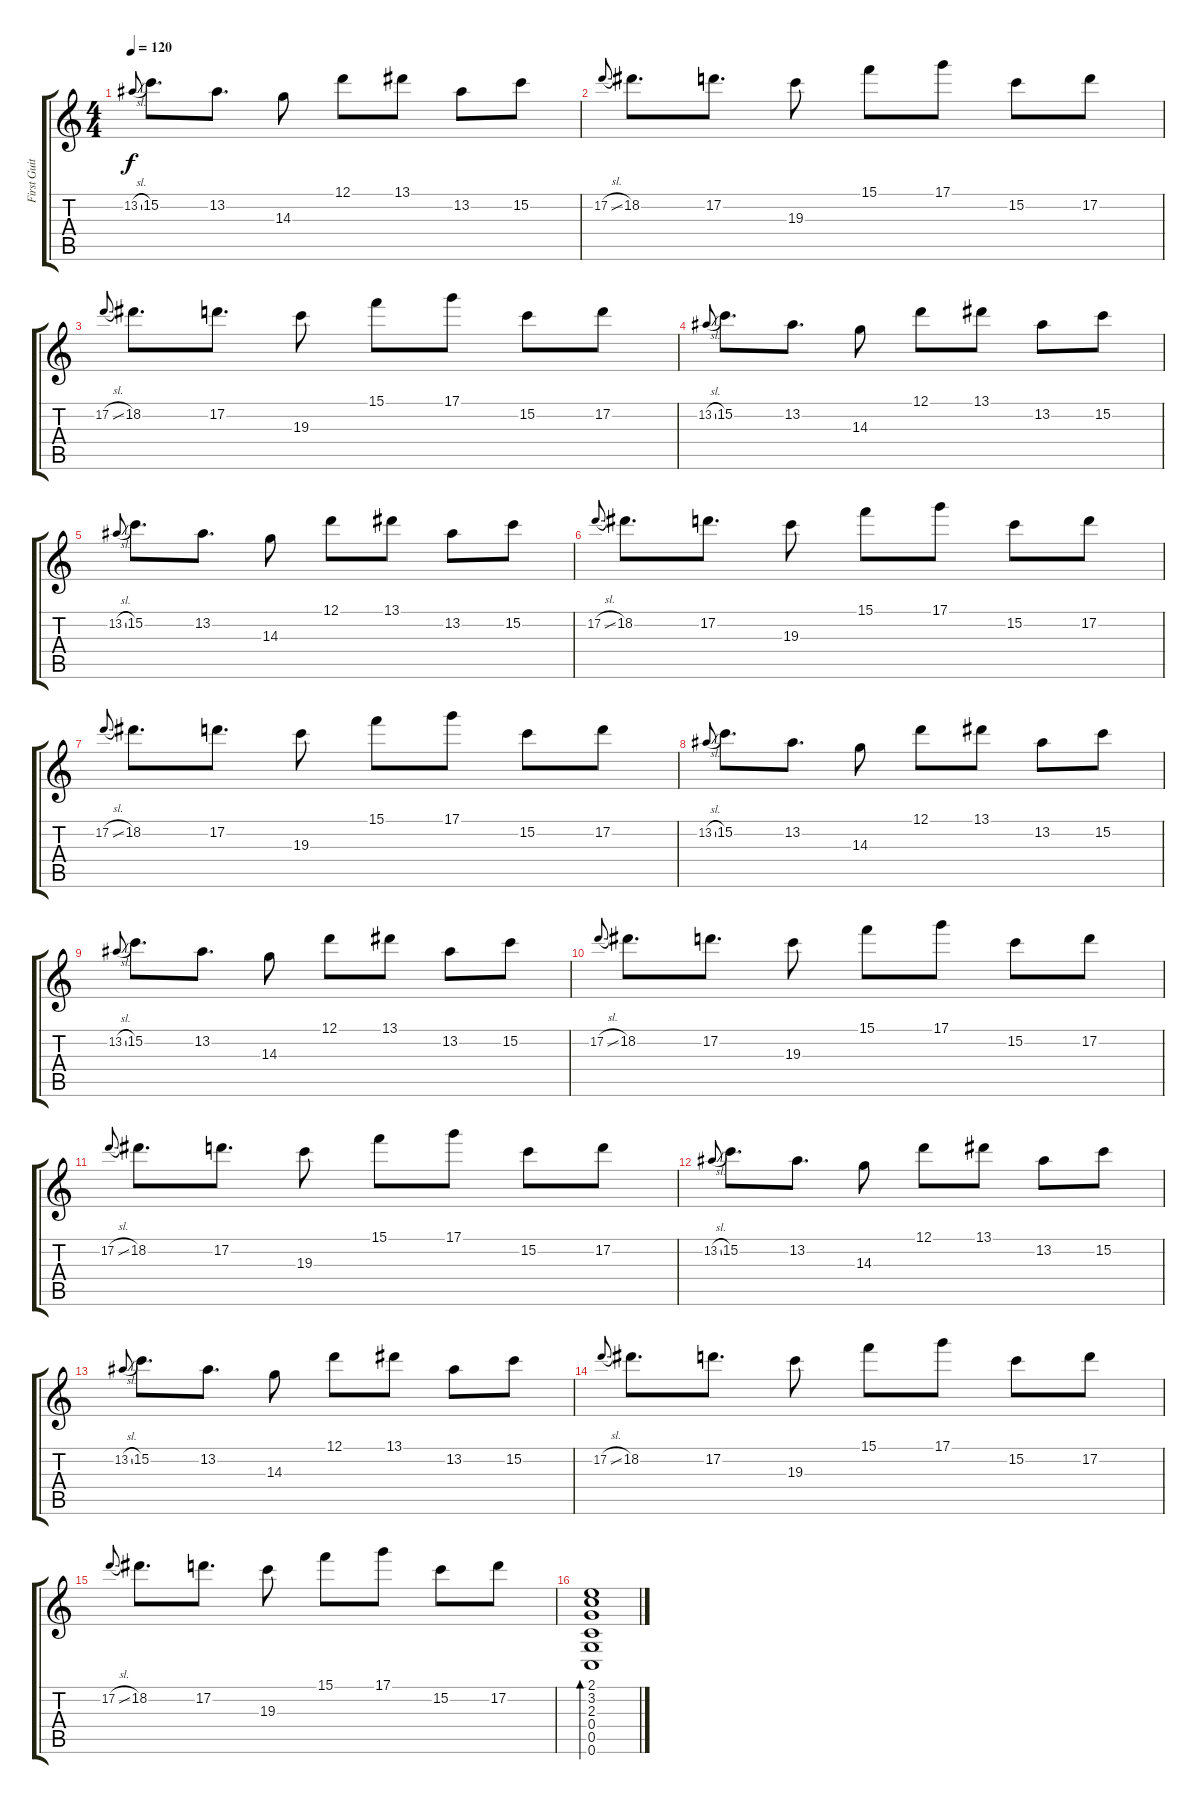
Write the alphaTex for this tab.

\track ("First Guitar" "First Guit") {instrument electricguitarclean}
\staff {score tabs}
\tuning (D4 A3 F3 C3 G2 C2) {hide}
\ts (4 4)
\tempo 120
\clef g2
\ks c
13.2{sl}.8{gr onbeat dy f} 15.2.8{d} 13.2.8{d} 14.3.8 12.1.8 13.1.8 13.2.8 15.2.8 |
17.2{sl}.8{gr onbeat} 18.2.8{d} 17.2.8{d} 19.3.8 15.1.8 17.1.8 15.2.8 17.2.8 |
17.2{sl}.8{gr onbeat} 18.2.8{d} 17.2.8{d} 19.3.8 15.1.8 17.1.8 15.2.8 17.2.8 |
13.2{sl}.8{gr onbeat} 15.2.8{d} 13.2.8{d} 14.3.8 12.1.8 13.1.8 13.2.8 15.2.8 |
13.2{sl}.8{gr onbeat} 15.2.8{d} 13.2.8{d} 14.3.8 12.1.8 13.1.8 13.2.8 15.2.8 |
17.2{sl}.8{gr onbeat} 18.2.8{d} 17.2.8{d} 19.3.8 15.1.8 17.1.8 15.2.8 17.2.8 |
17.2{sl}.8{gr onbeat} 18.2.8{d} 17.2.8{d} 19.3.8 15.1.8 17.1.8 15.2.8 17.2.8 |
13.2{sl}.8{gr onbeat} 15.2.8{d} 13.2.8{d} 14.3.8 12.1.8 13.1.8 13.2.8 15.2.8 |
13.2{sl}.8{gr onbeat} 15.2.8{d} 13.2.8{d} 14.3.8 12.1.8 13.1.8 13.2.8 15.2.8 |
17.2{sl}.8{gr onbeat} 18.2.8{d} 17.2.8{d} 19.3.8 15.1.8 17.1.8 15.2.8 17.2.8 |
17.2{sl}.8{gr onbeat} 18.2.8{d} 17.2.8{d} 19.3.8 15.1.8 17.1.8 15.2.8 17.2.8 |
13.2{sl}.8{gr onbeat} 15.2.8{d} 13.2.8{d} 14.3.8 12.1.8 13.1.8 13.2.8 15.2.8 |
13.2{sl}.8{gr onbeat} 15.2.8{d} 13.2.8{d} 14.3.8 12.1.8 13.1.8 13.2.8 15.2.8 |
17.2{sl}.8{gr onbeat} 18.2.8{d} 17.2.8{d} 19.3.8 15.1.8 17.1.8 15.2.8 17.2.8 |
17.2{sl}.8{gr onbeat} 18.2.8{d} 17.2.8{d} 19.3.8 15.1.8 17.1.8 15.2.8 17.2.8 |
(2.1 3.2 2.3 0.4 0.5 0.6).1{bd 240}
